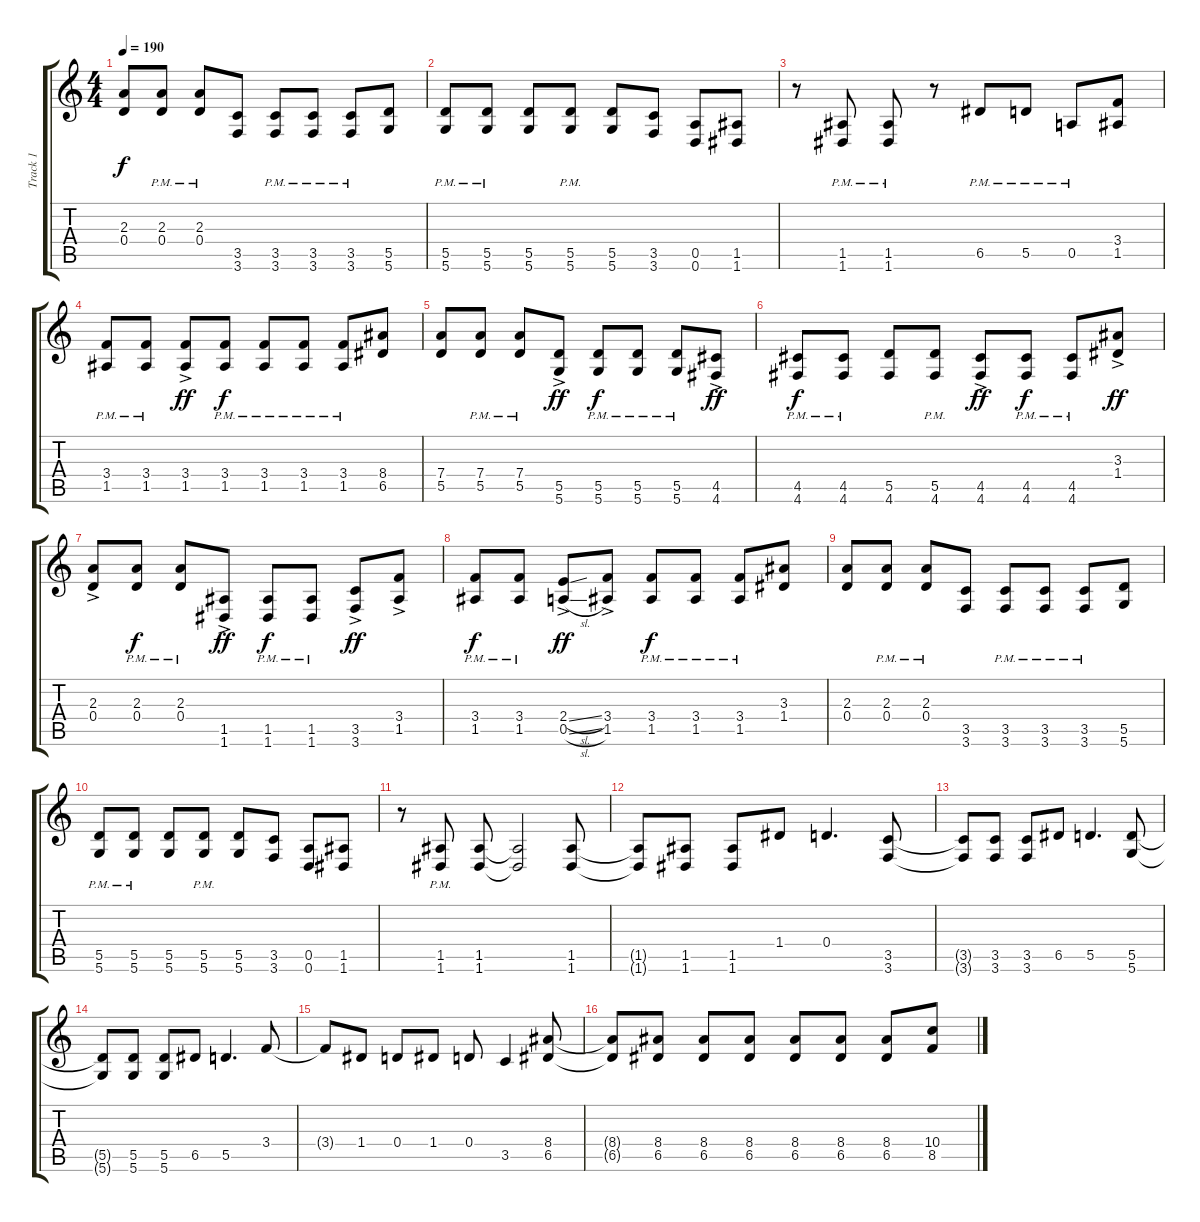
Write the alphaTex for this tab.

\track ("Track 1" "Track 1") {instrument overdrivenguitar}
\staff {score tabs}
\tuning (E4 B3 G3 D3 A2 D2) {hide}
\ts (4 4)
\tempo 190
\clef g2
\ks c
(2.3 0.4).8{dy f} (2.3{pm} 0.4{pm}).8 (2.3{pm} 0.4{pm}).8 (3.5 3.6).8 (3.5{pm} 3.6{pm}).8 (3.5{pm} 3.6{pm}).8 (3.5{pm} 3.6{pm}).8 (5.5 5.6).8 |
(5.5{pm} 5.6{pm}).8 (5.5{pm} 5.6{pm}).8 (5.5 5.6).8 (5.5{pm} 5.6{pm}).8 (5.5 5.6).8 (3.5 3.6).8 (0.5 0.6).8 (1.5 1.6).8 |
r.8 (1.5{pm} 1.6).8 (1.5{pm} 1.6).8 r.8 6.5{pm}.8 5.5{pm}.8 0.5{pm}.8 (3.4 1.5).8 |
(3.4{pm} 1.5{pm}).8 (3.4{pm} 1.5{pm}).8 (3.4{ac} 1.5{ac}).8{dy ff} (3.4{pm} 1.5{pm}).8{dy f} (3.4{pm} 1.5{pm}).8 (3.4{pm} 1.5{pm}).8 (3.4{pm} 1.5{pm}).8 (8.4 6.5).8 |
(7.4 5.5).8 (7.4{pm} 5.5{pm}).8 (7.4{pm} 5.5{pm}).8 (5.5 5.6{ac}).8{dy ff} (5.5{pm} 5.6{pm}).8{dy f} (5.5{pm} 5.6{pm}).8 (5.5{pm} 5.6{pm}).8 (4.5{ac} 4.6{ac}).8{dy ff} |
(4.5{pm} 4.6{pm}).8{dy f} (4.5{pm} 4.6{pm}).8 (5.5 4.6).8 (5.5{pm} 4.6{pm}).8 (4.5{ac} 4.6{ac}).8{dy ff} (4.5{pm} 4.6{pm}).8{dy f} (4.5{pm} 4.6{pm}).8 (3.3{ac} 1.4).8{dy ff} |
(2.3{ac} 0.4).8 (2.3{pm} 0.4{pm}).8{dy f} (2.3{pm} 0.4{pm}).8 (1.5{ac} 1.6).8{dy ff} (1.5{pm} 1.6{pm}).8{dy f} (1.5{pm} 1.6{pm}).8 (3.5{ac} 3.6{ac}).8{dy ff} (3.4{ac} 1.5{ac}).8 |
(3.4{pm} 1.5{pm}).8{dy f} (3.4{pm} 1.5{pm}).8 (2.4{sl ac} 0.5{sl ac}).8{dy ff} (3.4{ac} 1.5{ac}).8 (3.4{pm} 1.5{pm}).8{dy f} (3.4{pm} 1.5{pm}).8 (3.4{pm} 1.5{pm}).8 (3.3 1.4).8 |
(2.3 0.4).8 (2.3{pm} 0.4{pm}).8 (2.3{pm} 0.4{pm}).8 (3.5 3.6).8 (3.5{pm} 3.6{pm}).8 (3.5{pm} 3.6{pm}).8 (3.5{pm} 3.6{pm}).8 (5.5 5.6).8 |
(5.5{pm} 5.6{pm}).8 (5.5{pm} 5.6{pm}).8 (5.5 5.6).8 (5.5{pm} 5.6{pm}).8 (5.5 5.6).8 (3.5 3.6).8 (0.5 0.6).8 (1.5 1.6).8 |
r.8 (1.5{pm} 1.6).8 (1.5 1.6).8 (1.5{t} 1.6{t}).2 (1.5 1.6).8 |
(1.5{t} 1.6{t}).8 (1.5 1.6).8 (1.5 1.6).8 1.4.8 0.4.4{d} (3.5 3.6).8 |
(3.5{t} 3.6{t}).8 (3.5 3.6).8 (3.5 3.6).8 6.5.8 5.5.4{d} (5.5 5.6).8 |
(5.5{t} 5.6{t}).8 (5.5 5.6).8 (5.5 5.6).8 6.5.8 5.5.4{d} 3.4.8 |
3.4{t}.8 1.4.8 0.4.8 1.4.8 0.4.8 3.5.4 (8.4 6.5).8 |
(8.4{t} 6.5{t}).8 (8.4 6.5).8 (8.4 6.5).8 (8.4 6.5).8 (8.4 6.5).8 (8.4 6.5).8 (8.4 6.5).8 (10.4 8.5).8
